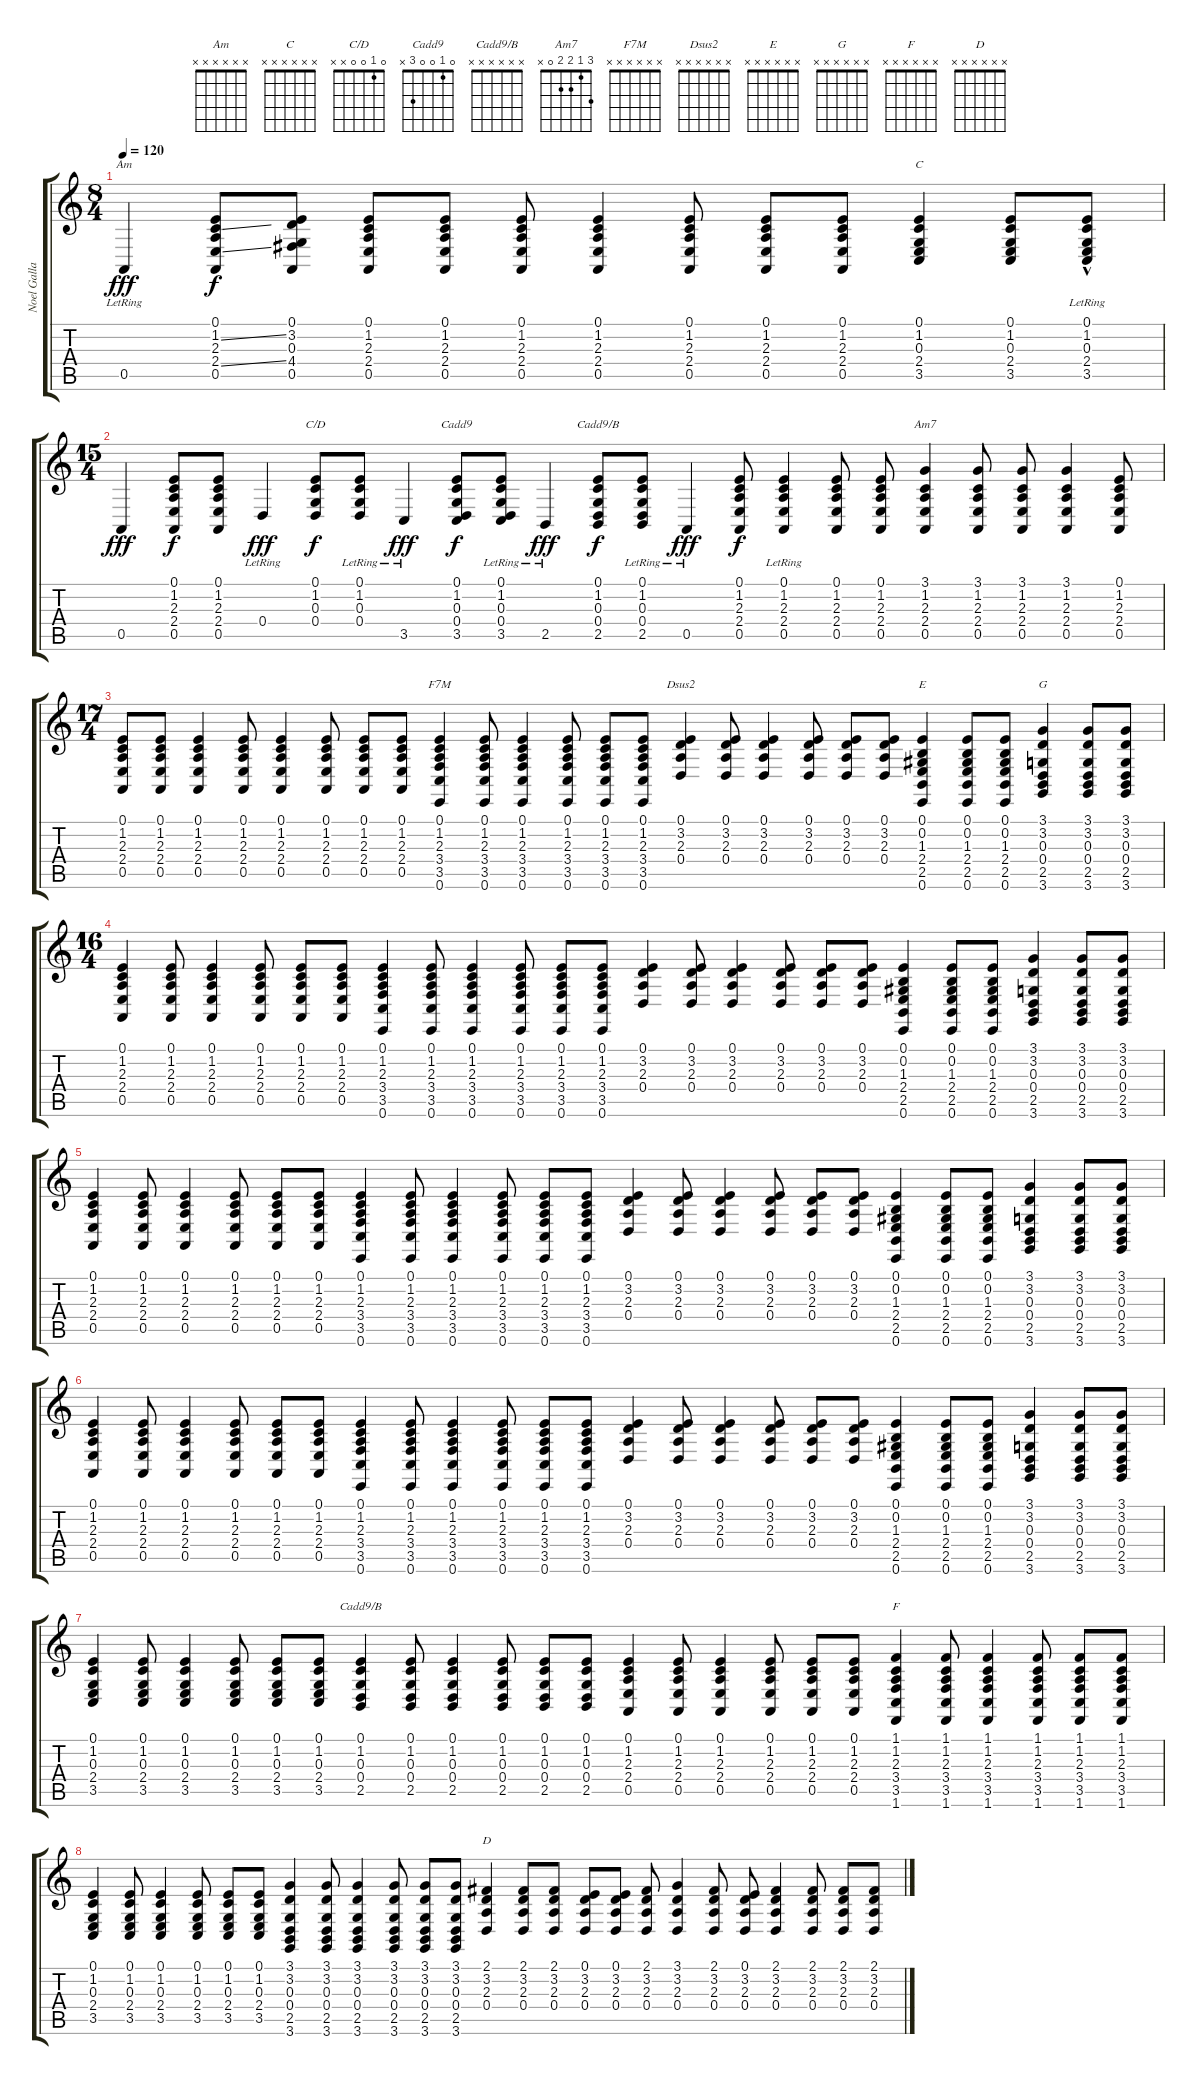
\track ("Noel Gallagher" "Noel Galla") {instrument harpsichord}
\staff {score tabs}
\tuning (E4 B3 G3 D3 A2 E2) {hide}
\chord ("Am" x x x x x x) {firstfret 0}
\chord ("C" x x x x x x) {firstfret 0}
\chord ("C/D" 0 1 0 0 x x)
\chord ("Cadd9" 0 1 0 0 3 x)
\chord ("Cadd9/B" 0 1 0 0 2 x)
\chord ("Am7" 3 1 2 2 0 x)
\chord ("F7M" x x x x x x) {firstfret 0}
\chord ("Dsus2" x x x x x x) {firstfret 0}
\chord ("E" x x x x x x) {firstfret 0}
\chord ("G" x x x x x x) {firstfret 0}
\chord ("Cadd9/B" x x x x x x) {firstfret 0}
\chord ("F" x x x x x x) {firstfret 0}
\chord ("D" x x x x x x) {firstfret 0}
\ts (8 4)
\tempo 120
\clef g2
\ks c
0.5{lr}.4{ch "Am" dy fff} (0.1 1.2{ss} 2.3 2.4{ss} 0.5).8{dy f} (0.1 3.2 0.3 4.4 0.5).8 (0.1 1.2 2.3 2.4 0.5).8 (0.1 1.2 2.3 2.4 0.5).8 (0.1 1.2 2.3 2.4 0.5).8 (0.1 1.2 2.3 2.4 0.5).4 (0.1 1.2 2.3 2.4 0.5).8 (0.1 1.2 2.3 2.4 0.5).8 (0.1 1.2 2.3 2.4 0.5).8 (0.1 1.2 0.3 2.4 3.5).4{ch "C"} (0.1 1.2 0.3 2.4 3.5).8 (0.1{lr} 1.2{hac lr} 0.3{lr} 2.4{lr} 3.5{lr}).8 |
\ts (15 4)
0.5.4{dy fff} (0.1 1.2 2.3 2.4 0.5).8{dy f} (0.1 1.2 2.3 2.4 0.5).8 0.4{lr}.4{dy fff} (0.1 1.2 0.3 0.4).8{ch "C/D" dy f} (0.1{lr} 1.2{lr} 0.3{lr} 0.4{lr}).8 3.5{lr}.4{dy fff} (0.1 1.2 0.3 0.4 3.5).8{ch "Cadd9" dy f} (0.1{lr} 1.2{lr} 0.3{lr} 0.4{lr} 3.5{lr}).8 2.5{lr}.4{dy fff} (0.1 1.2 0.3 0.4 2.5).8{ch "Cadd9/B" dy f} (0.1{lr} 1.2{lr} 0.3{lr} 0.4{lr} 2.5{lr}).8 0.5{lr}.4{dy fff} (0.1 1.2 2.3 2.4 0.5).8{dy f} (0.1{lr} 1.2{lr} 2.3{lr} 2.4{lr} 0.5{lr}).4 (0.1 1.2 2.3 2.4 0.5).8 (0.1 1.2 2.3 2.4 0.5).8 (3.1 1.2 2.3 2.4 0.5).4{ch "Am7"} (3.1 1.2 2.3 2.4 0.5).8 (3.1 1.2 2.3 2.4 0.5).8 (3.1 1.2 2.3 2.4 0.5).4 (0.1 1.2 2.3 2.4 0.5).8 |
\ts (17 4)
(0.1 1.2 2.3 2.4 0.5).8 (0.1 1.2 2.3 2.4 0.5).8 (0.1 1.2 2.3 2.4 0.5).4 (0.1 1.2 2.3 2.4 0.5).8 (0.1 1.2 2.3 2.4 0.5).4 (0.1 1.2 2.3 2.4 0.5).8 (0.1 1.2 2.3 2.4 0.5).8 (0.1 1.2 2.3 2.4 0.5).8 (0.1 1.2 2.3 3.4 3.5 0.6).4{ch "F7M"} (0.1 1.2 2.3 3.4 3.5 0.6).8 (0.1 1.2 2.3 3.4 3.5 0.6).4 (0.1 1.2 2.3 3.4 3.5 0.6).8 (0.1 1.2 2.3 3.4 3.5 0.6).8 (0.1 1.2 2.3 3.4 3.5 0.6).8 (0.1 3.2 2.3 0.4).4{ch "Dsus2"} (0.1 3.2 2.3 0.4).8 (0.1 3.2 2.3 0.4).4 (0.1 3.2 2.3 0.4).8 (0.1 3.2 2.3 0.4).8 (0.1 3.2 2.3 0.4).8 (0.1 0.2 1.3 2.4 2.5 0.6).4{ch "E"} (0.1 0.2 1.3 2.4 2.5 0.6).8 (0.1 0.2 1.3 2.4 2.5 0.6).8 (3.1 3.2 0.3 0.4 2.5 3.6).4{ch "G"} (3.1 3.2 0.3 0.4 2.5 3.6).8 (3.1 3.2 0.3 0.4 2.5 3.6).8 |
\ts (16 4)
(0.1 1.2 2.3 2.4 0.5).4 (0.1 1.2 2.3 2.4 0.5).8 (0.1 1.2 2.3 2.4 0.5).4 (0.1 1.2 2.3 2.4 0.5).8 (0.1 1.2 2.3 2.4 0.5).8 (0.1 1.2 2.3 2.4 0.5).8 (0.1 1.2 2.3 3.4 3.5 0.6).4 (0.1 1.2 2.3 3.4 3.5 0.6).8 (0.1 1.2 2.3 3.4 3.5 0.6).4 (0.1 1.2 2.3 3.4 3.5 0.6).8 (0.1 1.2 2.3 3.4 3.5 0.6).8 (0.1 1.2 2.3 3.4 3.5 0.6).8 (0.1 3.2 2.3 0.4).4 (0.1 3.2 2.3 0.4).8 (0.1 3.2 2.3 0.4).4 (0.1 3.2 2.3 0.4).8 (0.1 3.2 2.3 0.4).8 (0.1 3.2 2.3 0.4).8 (0.1 0.2 1.3 2.4 2.5 0.6).4 (0.1 0.2 1.3 2.4 2.5 0.6).8 (0.1 0.2 1.3 2.4 2.5 0.6).8 (3.1 3.2 0.3 0.4 2.5 3.6).4 (3.1 3.2 0.3 0.4 2.5 3.6).8 (3.1 3.2 0.3 0.4 2.5 3.6).8 |
(0.1 1.2 2.3 2.4 0.5).4 (0.1 1.2 2.3 2.4 0.5).8 (0.1 1.2 2.3 2.4 0.5).4 (0.1 1.2 2.3 2.4 0.5).8 (0.1 1.2 2.3 2.4 0.5).8 (0.1 1.2 2.3 2.4 0.5).8 (0.1 1.2 2.3 3.4 3.5 0.6).4 (0.1 1.2 2.3 3.4 3.5 0.6).8 (0.1 1.2 2.3 3.4 3.5 0.6).4 (0.1 1.2 2.3 3.4 3.5 0.6).8 (0.1 1.2 2.3 3.4 3.5 0.6).8 (0.1 1.2 2.3 3.4 3.5 0.6).8 (0.1 3.2 2.3 0.4).4 (0.1 3.2 2.3 0.4).8 (0.1 3.2 2.3 0.4).4 (0.1 3.2 2.3 0.4).8 (0.1 3.2 2.3 0.4).8 (0.1 3.2 2.3 0.4).8 (0.1 0.2 1.3 2.4 2.5 0.6).4 (0.1 0.2 1.3 2.4 2.5 0.6).8 (0.1 0.2 1.3 2.4 2.5 0.6).8 (3.1 3.2 0.3 0.4 2.5 3.6).4 (3.1 3.2 0.3 0.4 2.5 3.6).8 (3.1 3.2 0.3 0.4 2.5 3.6).8 |
(0.1 1.2 2.3 2.4 0.5).4 (0.1 1.2 2.3 2.4 0.5).8 (0.1 1.2 2.3 2.4 0.5).4 (0.1 1.2 2.3 2.4 0.5).8 (0.1 1.2 2.3 2.4 0.5).8 (0.1 1.2 2.3 2.4 0.5).8 (0.1 1.2 2.3 3.4 3.5 0.6).4 (0.1 1.2 2.3 3.4 3.5 0.6).8 (0.1 1.2 2.3 3.4 3.5 0.6).4 (0.1 1.2 2.3 3.4 3.5 0.6).8 (0.1 1.2 2.3 3.4 3.5 0.6).8 (0.1 1.2 2.3 3.4 3.5 0.6).8 (0.1 3.2 2.3 0.4).4 (0.1 3.2 2.3 0.4).8 (0.1 3.2 2.3 0.4).4 (0.1 3.2 2.3 0.4).8 (0.1 3.2 2.3 0.4).8 (0.1 3.2 2.3 0.4).8 (0.1 0.2 1.3 2.4 2.5 0.6).4 (0.1 0.2 1.3 2.4 2.5 0.6).8 (0.1 0.2 1.3 2.4 2.5 0.6).8 (3.1 3.2 0.3 0.4 2.5 3.6).4 (3.1 3.2 0.3 0.4 2.5 3.6).8 (3.1 3.2 0.3 0.4 2.5 3.6).8 |
(0.1 1.2 0.3 2.4 3.5).4 (0.1 1.2 0.3 2.4 3.5).8 (0.1 1.2 0.3 2.4 3.5).4 (0.1 1.2 0.3 2.4 3.5).8 (0.1 1.2 0.3 2.4 3.5).8 (0.1 1.2 0.3 2.4 3.5).8 (0.1 1.2 0.3 0.4 2.5).4{ch "Cadd9/B"} (0.1 1.2 0.3 0.4 2.5).8 (0.1 1.2 0.3 0.4 2.5).4 (0.1 1.2 0.3 0.4 2.5).8 (0.1 1.2 0.3 0.4 2.5).8 (0.1 1.2 0.3 0.4 2.5).8 (0.1 1.2 2.3 2.4 0.5).4 (0.1 1.2 2.3 2.4 0.5).8 (0.1 1.2 2.3 2.4 0.5).4 (0.1 1.2 2.3 2.4 0.5).8 (0.1 1.2 2.3 2.4 0.5).8 (0.1 1.2 2.3 2.4 0.5).8 (1.1 1.2 2.3 3.4 3.5 1.6).4{ch "F"} (1.1 1.2 2.3 3.4 3.5 1.6).8 (1.1 1.2 2.3 3.4 3.5 1.6).4 (1.1 1.2 2.3 3.4 3.5 1.6).8 (1.1 1.2 2.3 3.4 3.5 1.6).8 (1.1 1.2 2.3 3.4 3.5 1.6).8 |
(0.1 1.2 0.3 2.4 3.5).4 (0.1 1.2 0.3 2.4 3.5).8 (0.1 1.2 0.3 2.4 3.5).4 (0.1 1.2 0.3 2.4 3.5).8 (0.1 1.2 0.3 2.4 3.5).8 (0.1 1.2 0.3 2.4 3.5).8 (3.1 3.2 0.3 0.4 2.5 3.6).4 (3.1 3.2 0.3 0.4 2.5 3.6).8 (3.1 3.2 0.3 0.4 2.5 3.6).4 (3.1 3.2 0.3 0.4 2.5 3.6).8 (3.1 3.2 0.3 0.4 2.5 3.6).8 (3.1 3.2 0.3 0.4 2.5 3.6).8 (2.1 3.2 2.3 0.4).4{ch "D"} (2.1 3.2 2.3 0.4).8 (2.1 3.2 2.3 0.4).8 (0.1 3.2 2.3 0.4).8 (0.1 3.2 2.3 0.4).8 (2.1 3.2 2.3 0.4).8 (3.1 3.2 2.3 0.4).4 (2.1 3.2 2.3 0.4).8 (0.1 3.2 2.3 0.4).8 (2.1 3.2 2.3 0.4).4 (2.1 3.2 2.3 0.4).8 (2.1 3.2 2.3 0.4).8 (2.1 3.2 2.3 0.4).8
